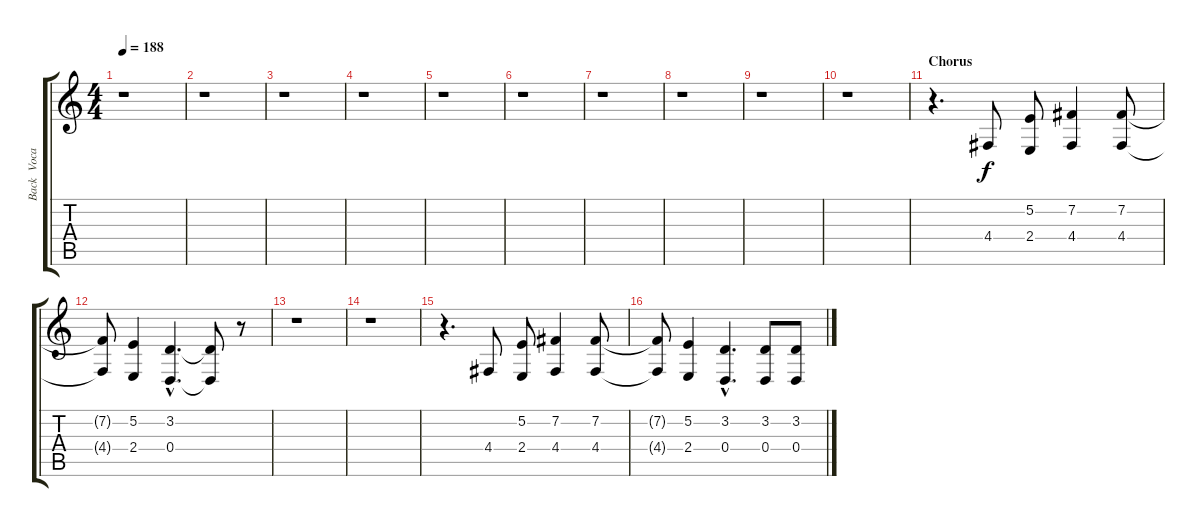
\track ("Back  Vocal" "Back  Voca") {instrument flute}
\staff {score tabs}
\tuning (E4 B3 G3 D3 A2 E2) {hide}
\ts (4 4)
\tempo 188
\clef g2
\ks c
r.1{dy f} |
r.1 |
r.1 |
r.1 |
r.1 |
r.1 |
r.1 |
r.1 |
r.1 |
r.1 |
\section ("" "Chorus")
r.4{d} 4.4.8 (5.2 2.4).8 (7.2 4.4).4 (7.2 4.4).8 |
(7.2{t} 4.4{t}).8 (5.2 2.4).4 (3.2{hac} 0.4{hac}).4{d} (3.2{t} 0.4{t}).8 r.8 |
r.1 |
r.1 |
r.4{d} 4.4.8 (5.2 2.4).8 (7.2 4.4).4 (7.2 4.4).8 |
(7.2{t} 4.4{t}).8 (5.2 2.4).4 (3.2{hac} 0.4{hac}).4{d} (3.2 0.4).8 (3.2 0.4).8
